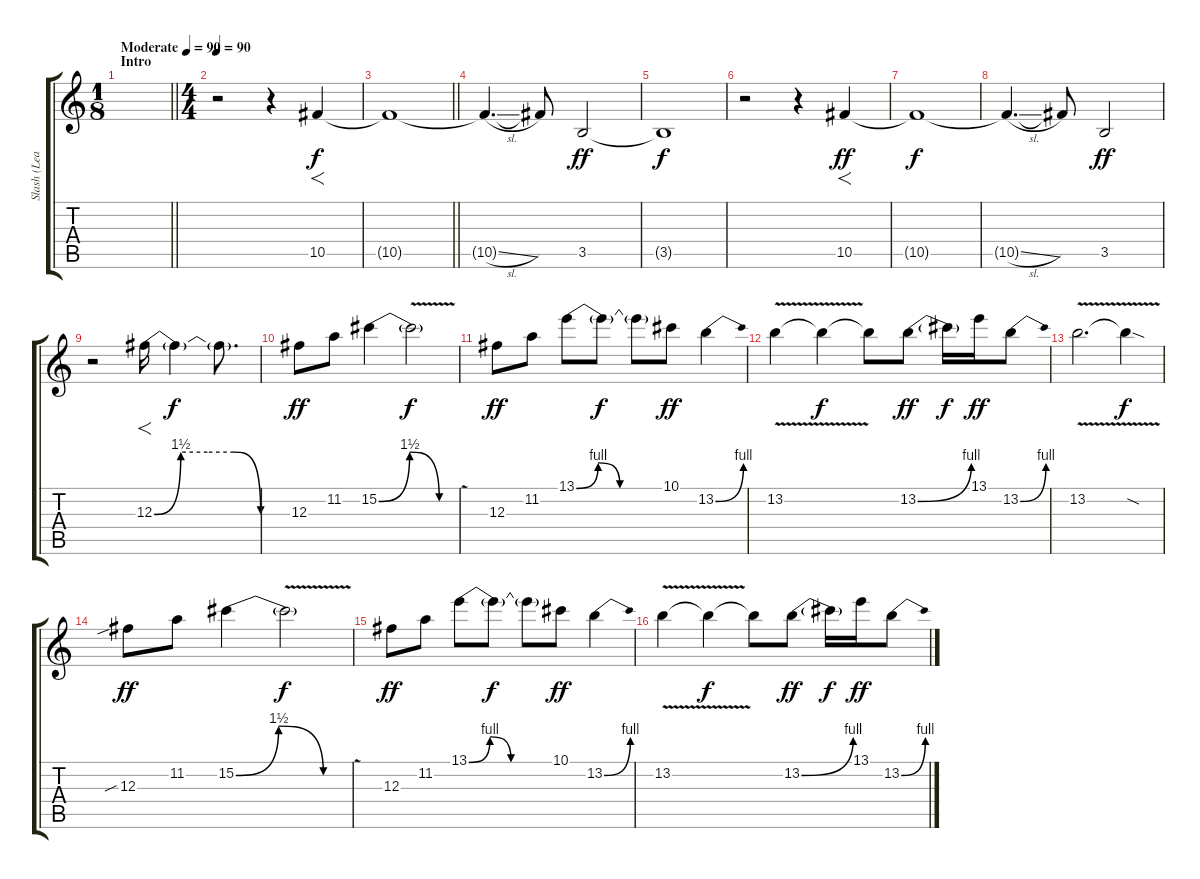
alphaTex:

\track ("Slash (Lead Guitar)" "Slash (Lea") {instrument overdrivenguitar}
\staff {score tabs}
\tuning (Eb4 Bb3 Gb3 Db3 Ab2 Eb2) {hide}
\ts (1 8)
\section ("" "Intro")
\tempo (90 "Moderate")
\clef g2
\barLineRight lightlight
\ks c
|
\ts (4 4)
\section ("" "")
\tempo 90
r.2 r.4 10.5.4{f volume 15 instrument overdrivenguitar} |
\barLineRight lightlight
10.5{t}.1{dy f} |
\section ("" "")
10.5{sl t}.4{d} 10.5{t}.8 3.5.2{dy ff} |
3.5{t}.1{dy f} |
r.2 r.4 10.5.4{f dy ff} |
10.5{t}.1{dy f} |
10.5{sl t}.4{d} 10.5{t}.8 3.5.2{dy ff} |
r.2 12.3{be (custom 0 0 15 6 30 6 45 6 60 0)}.16{f volume 16 instrument overdrivenguitar} 12.3{t}.4{dy f} 12.3{t}.8{d} |
12.3.8{dy ff} 11.2.8 15.2{be (custom 0 0 23 6 45 0 60 0)}.4 15.2{v t}.2{dy f} |
12.3.8{dy ff} 11.2.8 13.1{be (custom 0 0 15 4 30 0 60 0)}.8 13.1{t}.8{dy f} 13.1{t}.8 10.1.8{dy ff} 13.2{be (bend 0 0 60 4)}.4 |
13.2{v}.4 13.2{t}.4{dy f} 13.2{t}.8 13.2{be (bend 0 0 60 4)}.8{dy ff} 13.2{t}.16{dy f} 13.1.16{dy ff} 13.2{be (bend 0 0 60 4)}.8 |
13.2{v}.2{d} 13.2{sod t}.4{dy f} |
12.3{sib}.8{dy ff} 11.2.8 15.2{be (custom 0 0 22 6 45 0 60 0)}.4 15.2{v t}.2{dy f} |
12.3.8{dy ff} 11.2.8 13.1{be (custom 0 0 15 4 30 0 60 0)}.8 13.1{t}.8{dy f} 13.1{t}.8 10.1.8{dy ff} 13.2{be (bend 0 0 60 4)}.4 |
13.2{v}.4 13.2{t}.4{dy f} 13.2{t}.8 13.2{be (bend 0 0 60 4)}.8{dy ff} 13.2{t}.16{dy f} 13.1.16{dy ff} 13.2{be (bend 0 0 60 4)}.8
